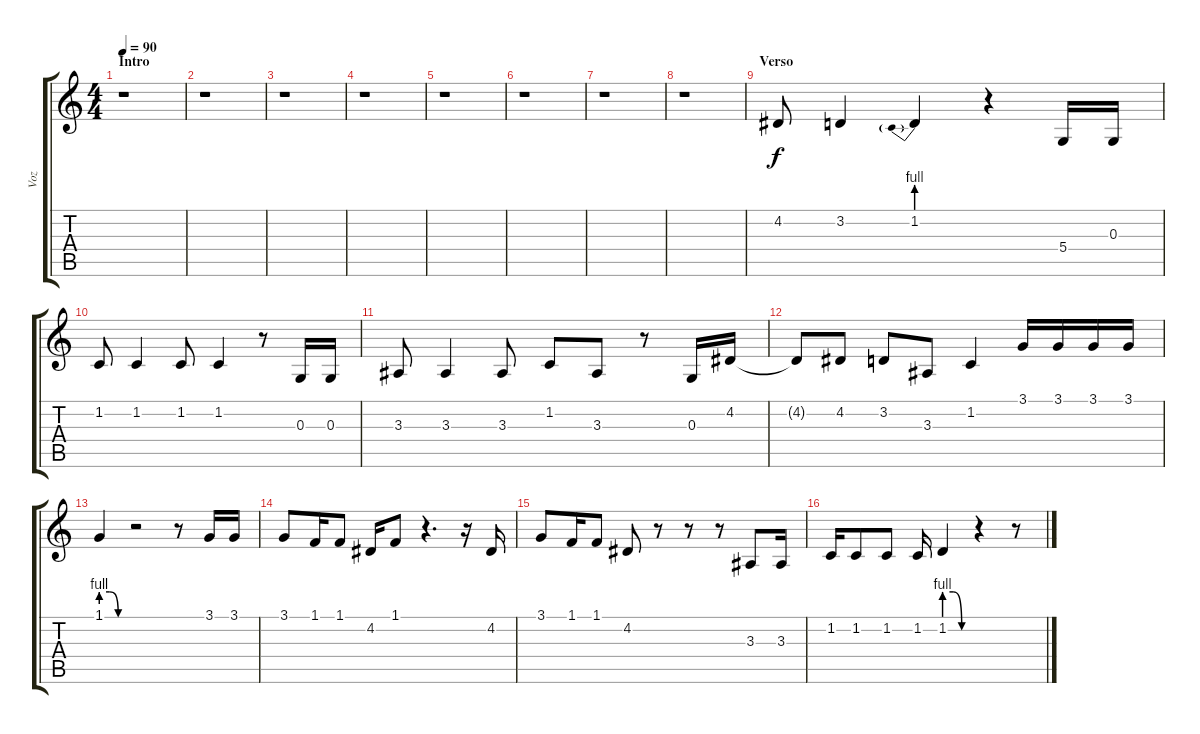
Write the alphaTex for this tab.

\track ("Voz" "Voz") {instrument lead6voice}
\staff {score tabs}
\tuning (E4 B3 G3 D3 A2 E2) {hide}
\ts (4 4)
\section ("" "Intro")
\tempo 90
\clef g2
\ks c
r.1{dy f instrument lead6voice} |
r.1 |
r.1 |
r.1 |
r.1 |
r.1 |
r.1 |
r.1 |
\section ("" "Verso")
4.2.8 3.2.4 1.2{be (prebend 0 4 60 4)}.4 r.4 5.4.16 0.3.16 |
1.2.8 1.2.4 1.2.8 1.2.4 r.8 0.3.16 0.3.16 |
3.3.8 3.3.4 3.3.8 1.2.8 3.3.8 r.8 0.3.16 4.2.16 |
4.2{t}.8 4.2.8 3.2.8 3.3.8 1.2.4 3.1.16 3.1.16 3.1.16 3.1.16 |
1.1{be (custom 0 4 20 4 40 0 60 0)}.4 r.2 r.8 3.1.16 3.1.16 |
3.1.8 1.1.16 1.1.8 4.2.16 1.1.8 r.4{d} r.16 4.2.16 |
3.1.8 1.1.16 1.1.8 4.2.8 r.8 r.8 r.8 3.3.8 3.3.16 |
1.2.16 1.2.8 1.2.8 1.2.16 1.2{be (custom 0 4 20 4 40 0 60 0)}.4 r.4 r.8
